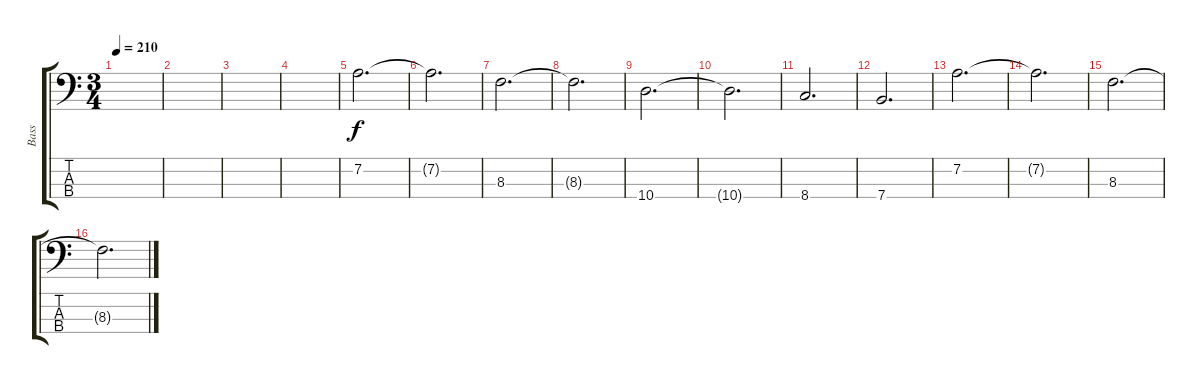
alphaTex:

\track ("Bass" "Bass") {instrument electricbassfinger}
\staff {score tabs}
\tuning (G2 D2 A1 E1) {hide}
\ts (3 4)
\tempo 210
\clef f4
\ks c
|
|
|
|
7.2.2{d dy f} |
7.2{t}.2{d} |
8.3.2{d} |
8.3{t}.2{d} |
10.4.2{d} |
10.4{t}.2{d} |
8.4.2{d} |
7.4.2{d} |
7.2.2{d} |
7.2{t}.2{d} |
8.3.2{d} |
8.3{t}.2{d}
